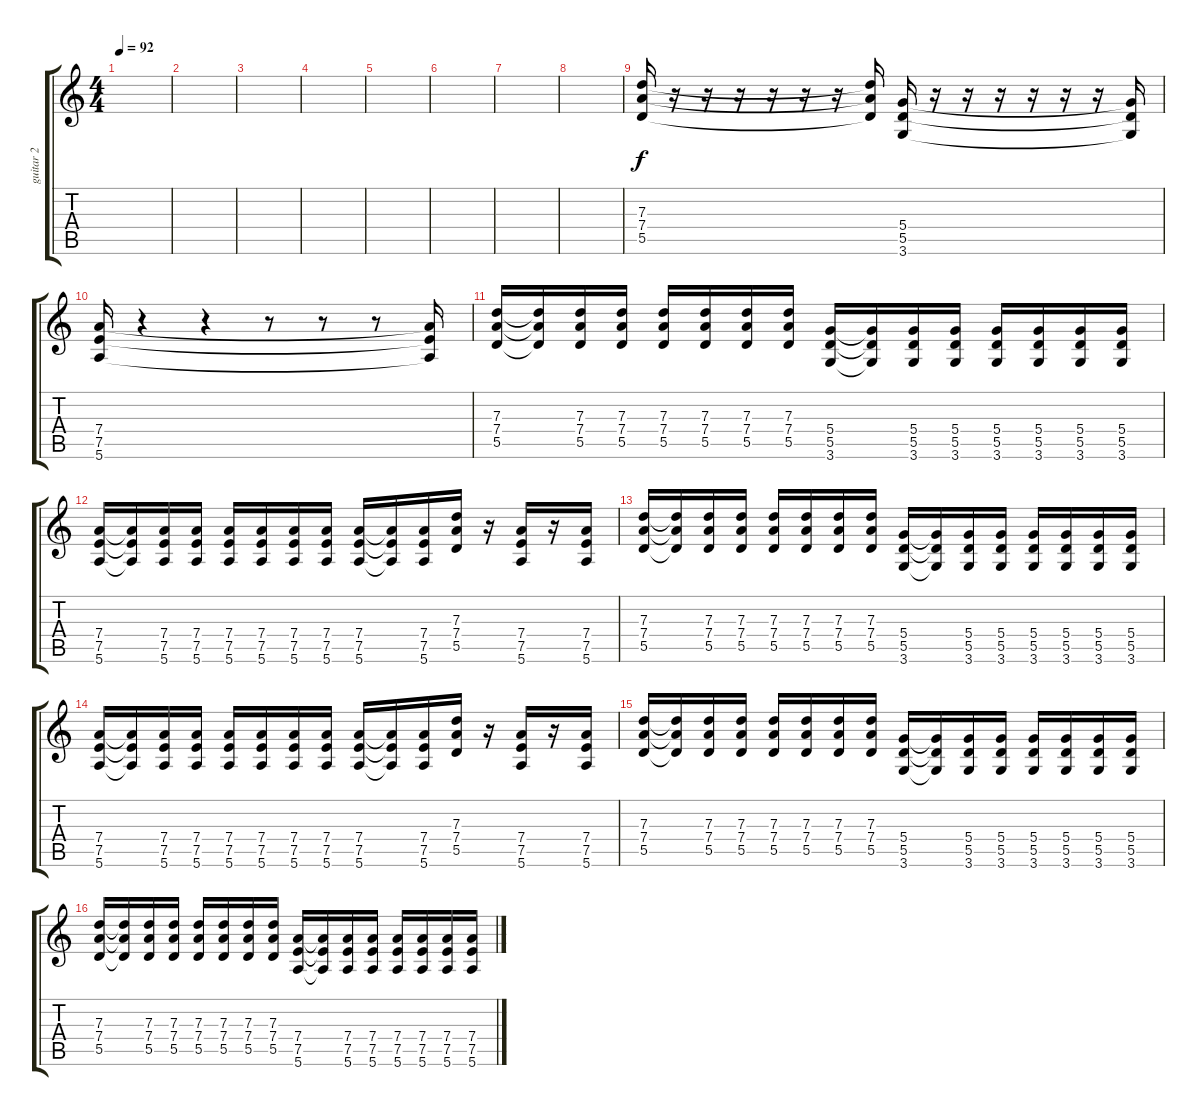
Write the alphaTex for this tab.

\track ("guitar 2" "guitar 2") {instrument distortionguitar}
\staff {score tabs}
\tuning (E4 B3 G3 D3 A2 E2) {hide}
\ts (4 4)
\tempo 92
\clef g2
\ks c
|
|
|
|
|
|
|
|
(7.3 7.4 5.5).16 r.16 r.16 r.16 r.16 r.16 r.16 (7.3{t} 7.4{t} 5.5{t}).16 (5.4 5.5 3.6).16 r.16 r.16 r.16 r.16 r.16 r.16 (5.4{t} 5.5{t} 3.6{t}).16 |
(7.4 7.5 5.6).16 r.4 r.4 r.8 r.8 r.8 (7.4{t} 7.5{t} 5.6{t}).16 |
(7.3 7.4 5.5).16 (7.3{t} 7.4{t} 5.5{t}).16 (7.3 7.4 5.5).16 (7.3 7.4 5.5).16 (7.3 7.4 5.5).16 (7.3 7.4 5.5).16 (7.3 7.4 5.5).16 (7.3 7.4 5.5).16 (5.4 5.5 3.6).16 (5.4{t} 5.5{t} 3.6{t}).16 (5.4 5.5 3.6).16 (5.4 5.5 3.6).16 (5.4 5.5 3.6).16 (5.4 5.5 3.6).16 (5.4 5.5 3.6).16 (5.4 5.5 3.6).16 |
(7.4 7.5 5.6).16 (7.4{t} 7.5{t} 5.6{t}).16 (7.4 7.5 5.6).16 (7.4 7.5 5.6).16 (7.4 7.5 5.6).16 (7.4 7.5 5.6).16 (7.4 7.5 5.6).16 (7.4 7.5 5.6).16 (7.4 7.5 5.6).16 (7.4{t} 7.5{t} 5.6{t}).16 (7.4 7.5 5.6).16 (7.3 7.4 5.5).16 r.16 (7.4 7.5 5.6).16 r.16 (7.4 7.5 5.6).16 |
(7.3 7.4 5.5).16 (7.3{t} 7.4{t} 5.5{t}).16 (7.3 7.4 5.5).16 (7.3 7.4 5.5).16 (7.3 7.4 5.5).16 (7.3 7.4 5.5).16 (7.3 7.4 5.5).16 (7.3 7.4 5.5).16 (5.4 5.5 3.6).16 (5.4{t} 5.5{t} 3.6{t}).16 (5.4 5.5 3.6).16 (5.4 5.5 3.6).16 (5.4 5.5 3.6).16 (5.4 5.5 3.6).16 (5.4 5.5 3.6).16 (5.4 5.5 3.6).16 |
(7.4 7.5 5.6).16 (7.4{t} 7.5{t} 5.6{t}).16 (7.4 7.5 5.6).16 (7.4 7.5 5.6).16 (7.4 7.5 5.6).16 (7.4 7.5 5.6).16 (7.4 7.5 5.6).16 (7.4 7.5 5.6).16 (7.4 7.5 5.6).16 (7.4{t} 7.5{t} 5.6{t}).16 (7.4 7.5 5.6).16 (7.3 7.4 5.5).16 r.16 (7.4 7.5 5.6).16 r.16 (7.4 7.5 5.6).16 |
(7.3 7.4 5.5).16 (7.3{t} 7.4{t} 5.5{t}).16 (7.3 7.4 5.5).16 (7.3 7.4 5.5).16 (7.3 7.4 5.5).16 (7.3 7.4 5.5).16 (7.3 7.4 5.5).16 (7.3 7.4 5.5).16 (5.4 5.5 3.6).16 (5.4{t} 5.5{t} 3.6{t}).16 (5.4 5.5 3.6).16 (5.4 5.5 3.6).16 (5.4 5.5 3.6).16 (5.4 5.5 3.6).16 (5.4 5.5 3.6).16 (5.4 5.5 3.6).16 |
(7.3 7.4 5.5).16 (7.3{t} 7.4{t} 5.5{t}).16 (7.3 7.4 5.5).16 (7.3 7.4 5.5).16 (7.3 7.4 5.5).16 (7.3 7.4 5.5).16 (7.3 7.4 5.5).16 (7.3 7.4 5.5).16 (7.4 7.5 5.6).16 (7.4{t} 7.5{t} 5.6{t}).16 (7.4 7.5 5.6).16 (7.4 7.5 5.6).16 (7.4 7.5 5.6).16 (7.4 7.5 5.6).16 (7.4 7.5 5.6).16 (7.4 7.5 5.6).16
